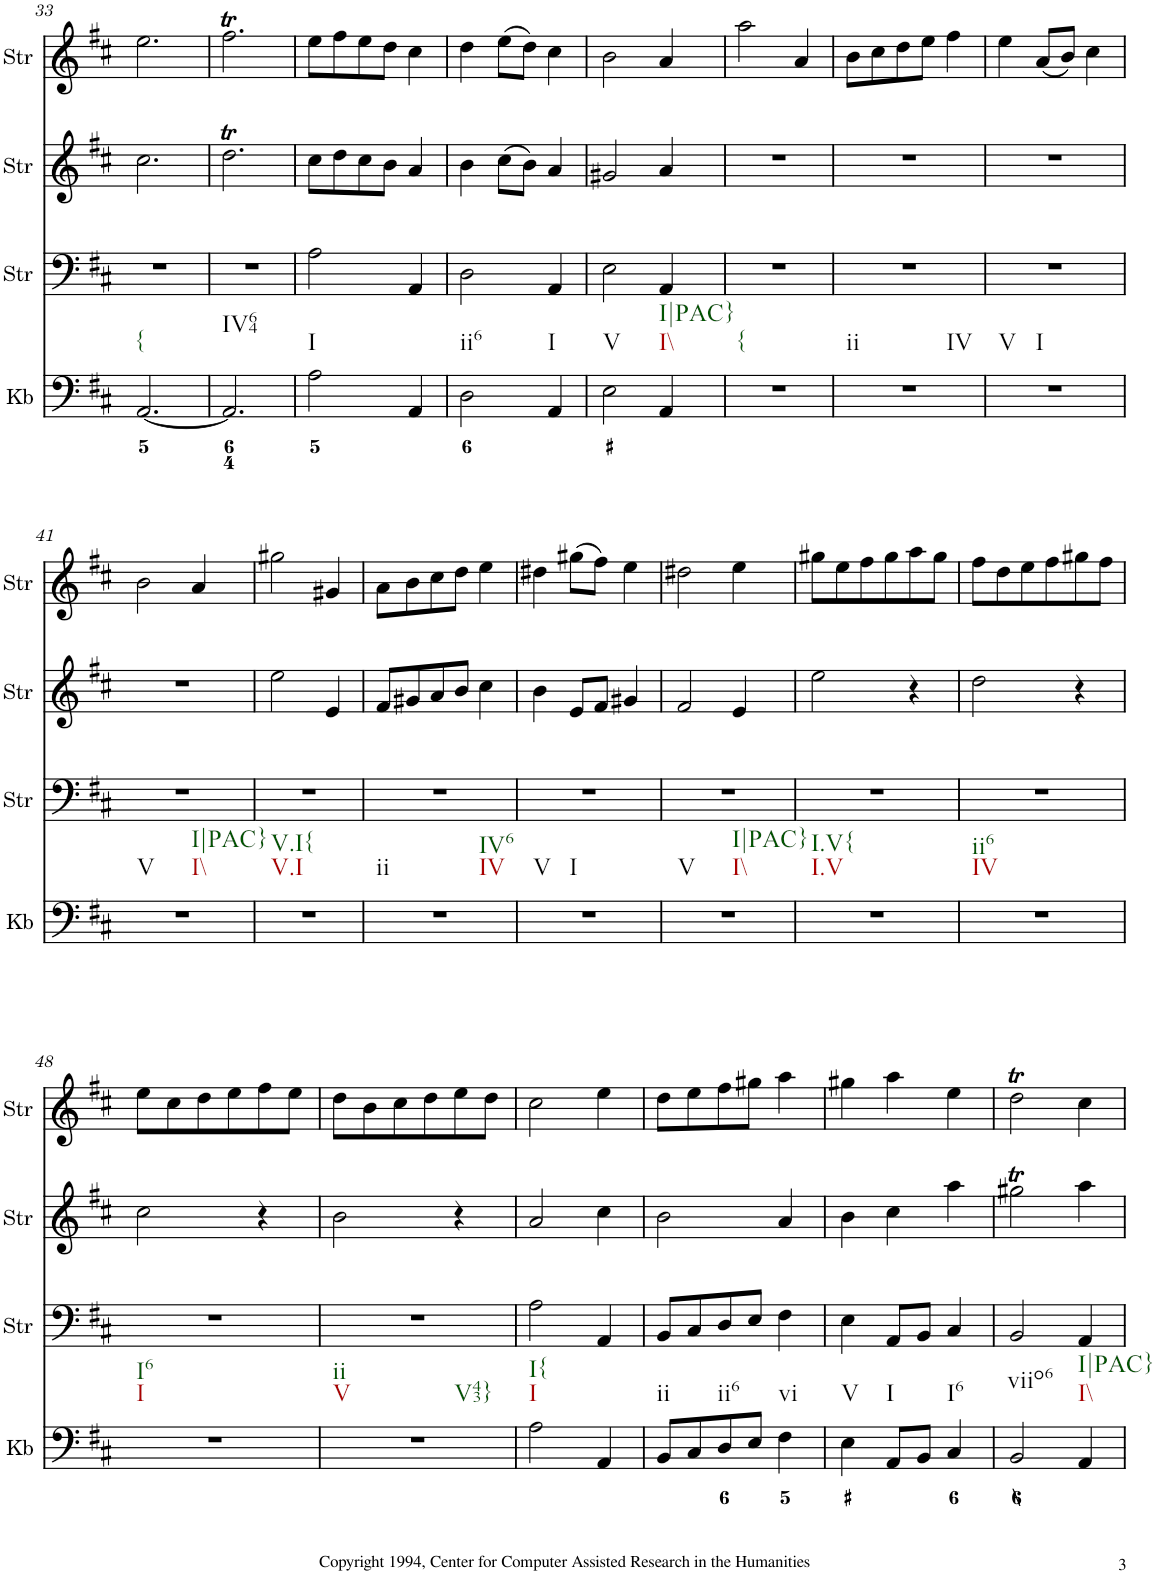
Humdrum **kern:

**kern	**kern	**kern	**kern
*part4	*part3	*part2	*part1
*staff4	*staff3	*staff2	*staff1
*I"Keyboard	*I"StringInstrument	*I"StringInstrument	*I"StringInstrument
*I'Kb	*I'Str	*I'Str	*I'Str
!!LO:PB:g=z
*clefF4	*clefF4	*clefG2	*clefG2
*k[f#c#]	*k[f#c#]	*k[f#c#]	*k[f#c#]
*M3/4	*M3/4	*M3/4	*M3/4
=33	=33	=33	=33
!LO:TX:b:t={	!	!	!
[2.AA/	2.r	2.cc#\	2.ee\
=34	=34	=34	=34
!LO:TX:b:t=IV64	!	!	!
2.AA/]	2.r	2.ddT\	2.ff#t\
=35	=35	=35	=35
!LO:TX:b:t=I	!	!	!
2A\	2A\	8cc#\L	8ee\L
.	.	8dd\	8ff#\
.	.	8cc#\	8ee\
.	.	8b\J	8dd\J
4AA/	4AA/	4a/	4cc#\
=36	=36	=36	=36
!LO:TX:b:t=ii6	!	!	!
2D\	2D\	4b\	4dd\
.	.	(8cc#\L	(8ee\L
.	.	8b\J)	8dd\J)
!LO:TX:b:t=I	!	!	!
4AA/	4AA/	4a/	4cc#\
=37	=37	=37	=37
!LO:TX:b:t=V	!	!	!
2E\	2E\	2g#X/	2b\
!LO:TX:b:t=I\\	!	!	!
!LO:TX:b:t=I|PAC}	!	!	!
4AA/	4AA/	4a/	4a/
=38	=38	=38	=38
!LO:TX:b:t={	!	!	!
2.r	2.r	2.r	2aa\
.	.	.	4a/
=39	=39	=39	=39
!LO:TX:b:t=ii	!	!	!
!LO:TX:b:t=IV	!	!	!
2.r	2.r	2.r	8b\L
.	.	.	8cc#\
.	.	.	8dd\
.	.	.	8ee\J
.	.	.	4ff#\
=40	=40	=40	=40
!LO:TX:b:t=V	!	!	!
!LO:TX:b:t=I	!	!	!
2.r	2.r	2.r	4ee\
.	.	.	(8a/L
.	.	.	8b/J)
.	.	.	4cc#\
!!LO:LB:g=z
=41	=41	=41	=41
!LO:TX:b:t=V	!	!	!
!LO:TX:b:t=I\\	!	!	!
!LO:TX:b:t=I|PAC}	!	!	!
2.r	2.r	2.r	2b\
.	.	.	4a/
=42	=42	=42	=42
!LO:TX:b:t=V.I	!	!	!
!LO:TX:b:t=V.I{	!	!	!
2.r	2.r	2ee\	2gg#X\
.	.	4e/	4g#X/
=43	=43	=43	=43
!LO:TX:b:t=ii	!	!	!
!LO:TX:b:t=IV	!	!	!
!LO:TX:b:t=IV6	!	!	!
2.r	2.r	8f#/L	8a\L
.	.	8g#X/	8b\
.	.	8a/	8cc#\
.	.	8b/J	8dd\J
.	.	4cc#\	4ee\
=44	=44	=44	=44
!LO:TX:b:t=V	!	!	!
!LO:TX:b:t=I	!	!	!
2.r	2.r	4b\	4dd#X\
.	.	8e/L	(8gg#X\L
.	.	8f#/J	8ff#\J)
.	.	4g#X/	4ee\
=45	=45	=45	=45
!LO:TX:b:t=V	!	!	!
!LO:TX:b:t=I\\	!	!	!
!LO:TX:b:t=I|PAC}	!	!	!
2.r	2.r	2f#/	2dd#X\
.	.	4e/	4ee\
=46	=46	=46	=46
!LO:TX:b:t=I.V	!	!	!
!LO:TX:b:t=I.V{	!	!	!
2.r	2.r	2ee\	8gg#X\L
.	.	.	8ee\
.	.	.	8ff#\
.	.	.	8gg#\
.	.	4r	8aa\
.	.	.	8gg#\J
=47	=47	=47	=47
!LO:TX:b:t=IV	!	!	!
!LO:TX:b:t=ii6	!	!	!
2.r	2.r	2dd\	8ff#\L
.	.	.	8dd\
.	.	.	8ee\
.	.	.	8ff#\
.	.	4r	8gg#X\
.	.	.	8ff#\J
!!LO:LB:g=z
=48	=48	=48	=48
!LO:TX:b:t=I	!	!	!
!LO:TX:b:t=I6	!	!	!
2.r	2.r	2cc#\	8ee\L
.	.	.	8cc#\
.	.	.	8dd\
.	.	.	8ee\
.	.	4r	8ff#\
.	.	.	8ee\J
=49	=49	=49	=49
!LO:TX:b:t=V	!	!	!
!LO:TX:b:t=ii	!	!	!
!LO:TX:b:t=V43}	!	!	!
2.r	2.r	2b\	8dd\L
.	.	.	8b\
.	.	.	8cc#\
.	.	.	8dd\
.	.	4r	8ee\
.	.	.	8dd\J
=50	=50	=50	=50
!LO:TX:b:t=I	!	!	!
!LO:TX:b:t=I{	!	!	!
2A\	2A\	2a/	2cc#\
4AA/	4AA/	4cc#\	4ee\
=51	=51	=51	=51
!LO:TX:b:t=ii	!	!	!
8BB/L	8BB/L	2b\	8dd\L
8C#/	8C#/	.	8ee\
!LO:TX:b:t=ii6	!	!	!
8D/	8D/	.	8ff#\
8E/J	8E/J	.	8gg#X\J
!LO:TX:b:t=vi	!	!	!
4F#\	4F#\	4a/	4aa\
=52	=52	=52	=52
!LO:TX:b:t=V	!	!	!
4E\	4E\	4b\	4gg#X\
!LO:TX:b:t=I	!	!	!
8AA/L	8AA/L	4cc#\	4aa\
8BB/J	8BB/J	.	.
!LO:TX:b:t=I6	!	!	!
4C#/	4C#/	4aa\	4ee\
=53	=53	=53	=53
!LO:TX:b:t=viio6	!	!	!
2BB/	2BB/	2gg#Xt\	2ddT\
!LO:TX:b:t=I\\	!	!	!
!LO:TX:b:t=I|PAC}	!	!	!
4AA/	4AA/	4aa\	4cc#\
=	=	=	=
*-	*-	*-	*-
